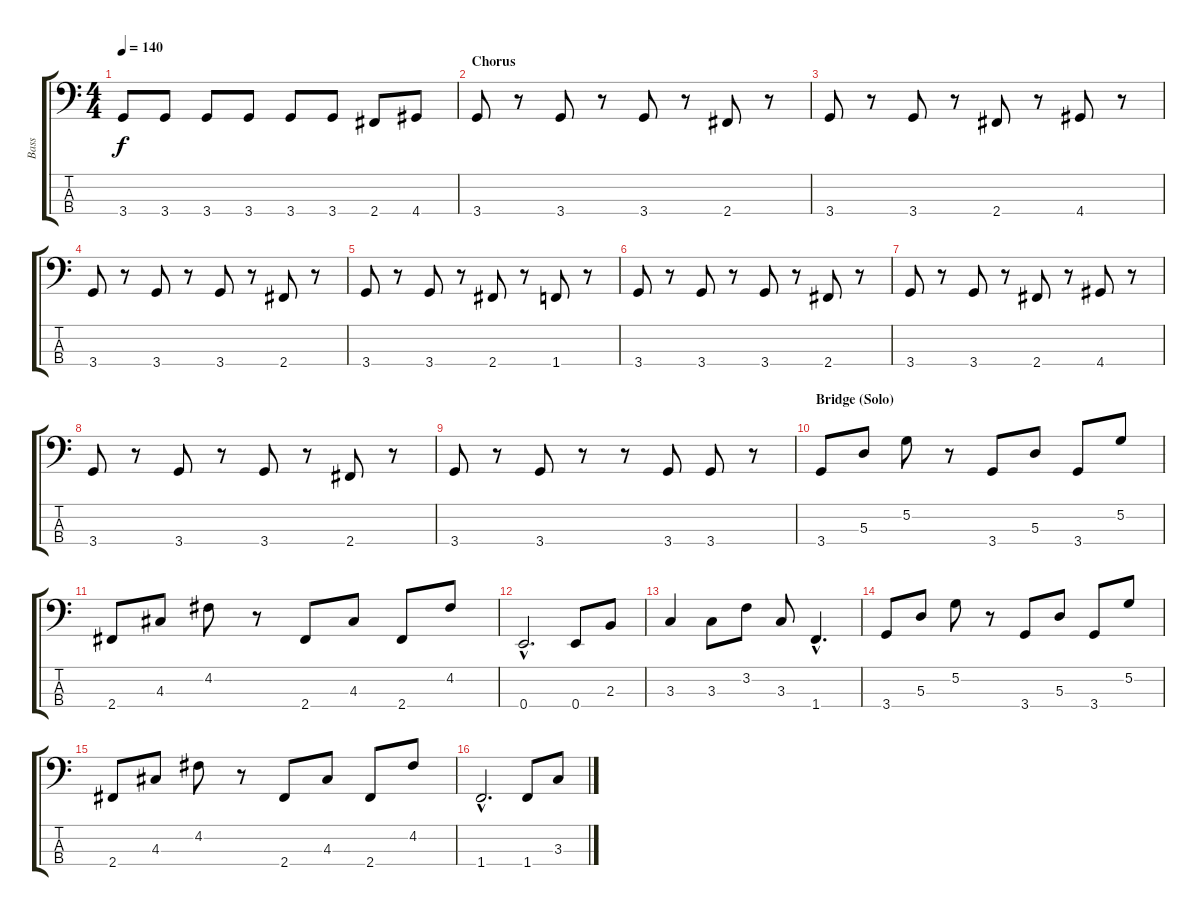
\track ("Bass" "Bass") {instrument electricbassfinger}
\staff {score tabs}
\tuning (G2 D2 A1 E1) {hide}
\ts (4 4)
\tempo 140
\clef f4
\ks c
3.4.8{dy f} 3.4.8 3.4.8 3.4.8 3.4.8 3.4.8 2.4.8 4.4.8 |
\section ("" "Chorus")
3.4.8 r.8 3.4.8 r.8 3.4.8 r.8 2.4.8 r.8 |
3.4.8 r.8 3.4.8 r.8 2.4.8 r.8 4.4.8 r.8 |
3.4.8 r.8 3.4.8 r.8 3.4.8 r.8 2.4.8 r.8 |
3.4.8 r.8 3.4.8 r.8 2.4.8 r.8 1.4.8 r.8 |
3.4.8 r.8 3.4.8 r.8 3.4.8 r.8 2.4.8 r.8 |
3.4.8 r.8 3.4.8 r.8 2.4.8 r.8 4.4.8 r.8 |
3.4.8 r.8 3.4.8 r.8 3.4.8 r.8 2.4.8 r.8 |
3.4.8 r.8 3.4.8 r.8 r.8 3.4.8 3.4.8 r.8 |
\section ("" "Bridge (Solo)")
3.4.8 5.3.8 5.2.8 r.8 3.4.8 5.3.8 3.4.8 5.2.8 |
2.4.8 4.3.8 4.2.8 r.8 2.4.8 4.3.8 2.4.8 4.2.8 |
0.4{hac}.2{d} 0.4.8 2.3.8 |
3.3.4 3.3.8 3.2.8 3.3.8 1.4{hac}.4{d} |
3.4.8 5.3.8 5.2.8 r.8 3.4.8 5.3.8 3.4.8 5.2.8 |
2.4.8 4.3.8 4.2.8 r.8 2.4.8 4.3.8 2.4.8 4.2.8 |
1.4{hac}.2{d} 1.4.8 3.3.8
